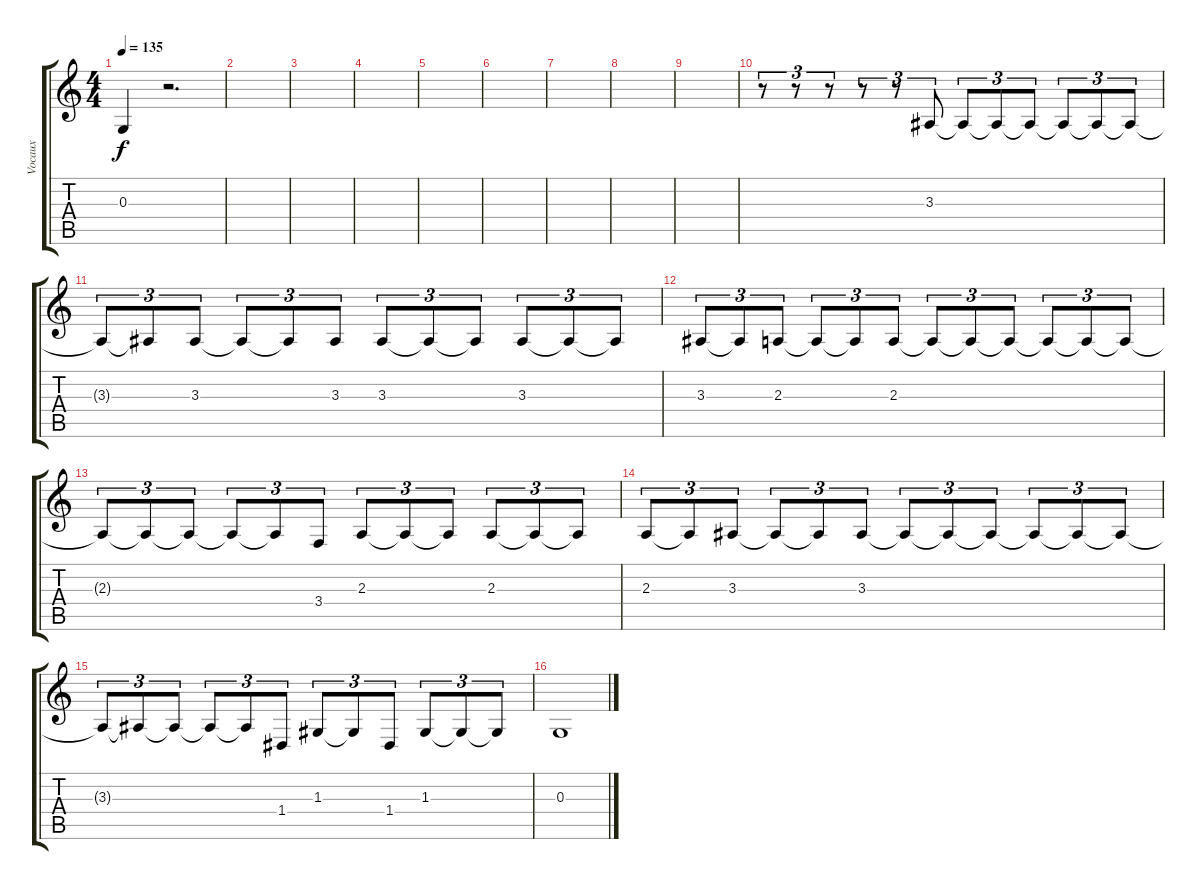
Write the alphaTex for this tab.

\track ("Vocaux" "Vocaux") {instrument viola}
\staff {score tabs}
\tuning (E4 B3 G3 D3 A2 E2) {hide}
\ts (4 4)
\tempo 135
\clef g2
\ks c
0.3{t}.4{dy f} r.2{d} |
|
|
|
|
|
|
|
|
r.8{tu (3 2)} r.8{tu (3 2)} r.8{tu (3 2)} r.8{tu (3 2)} r.8{tu (3 2)} 3.3.8{tu (3 2)} 3.3{t}.8{tu (3 2)} 3.3{t}.8{tu (3 2)} 3.3{t}.8{tu (3 2)} 3.3{t}.8{tu (3 2)} 3.3{t}.8{tu (3 2)} 3.3{t}.8{tu (3 2)} |
3.3{t}.8{tu (3 2)} 3.3{t}.8{tu (3 2)} 3.3.8{tu (3 2)} 3.3{t}.8{tu (3 2)} 3.3{t}.8{tu (3 2)} 3.3.8{tu (3 2)} 3.3.8{tu (3 2)} 3.3{t}.8{tu (3 2)} 3.3{t}.8{tu (3 2)} 3.3.8{tu (3 2)} 3.3{t}.8{tu (3 2)} 3.3{t}.8{tu (3 2)} |
3.3.8{tu (3 2)} 3.3{t}.8{tu (3 2)} 2.3.8{tu (3 2)} 2.3{t}.8{tu (3 2)} 2.3{t}.8{tu (3 2)} 2.3.8{tu (3 2)} 2.3{t}.8{tu (3 2)} 2.3{t}.8{tu (3 2)} 2.3{t}.8{tu (3 2)} 2.3{t}.8{tu (3 2)} 2.3{t}.8{tu (3 2)} 2.3{t}.8{tu (3 2)} |
2.3{t}.8{tu (3 2)} 2.3{t}.8{tu (3 2)} 2.3{t}.8{tu (3 2)} 2.3{t}.8{tu (3 2)} 2.3{t}.8{tu (3 2)} 3.4.8{tu (3 2)} 2.3.8{tu (3 2)} 2.3{t}.8{tu (3 2)} 2.3{t}.8{tu (3 2)} 2.3.8{tu (3 2)} 2.3{t}.8{tu (3 2)} 2.3{t}.8{tu (3 2)} |
2.3.8{tu (3 2)} 2.3{t}.8{tu (3 2)} 3.3.8{tu (3 2)} 3.3{t}.8{tu (3 2)} 3.3{t}.8{tu (3 2)} 3.3.8{tu (3 2)} 3.3{t}.8{tu (3 2)} 3.3{t}.8{tu (3 2)} 3.3{t}.8{tu (3 2)} 3.3{t}.8{tu (3 2)} 3.3{t}.8{tu (3 2)} 3.3{t}.8{tu (3 2)} |
3.3{t}.8{tu (3 2)} 3.3{t}.8{tu (3 2)} 3.3{t}.8{tu (3 2)} 3.3{t}.8{tu (3 2)} 3.3{t}.8{tu (3 2)} 1.4.8{tu (3 2)} 1.3.8{tu (3 2)} 1.3{t}.8{tu (3 2)} 1.4.8{tu (3 2)} 1.3.8{tu (3 2)} 1.3{t}.8{tu (3 2)} 1.3{t}.8{tu (3 2)} |
0.3.1
